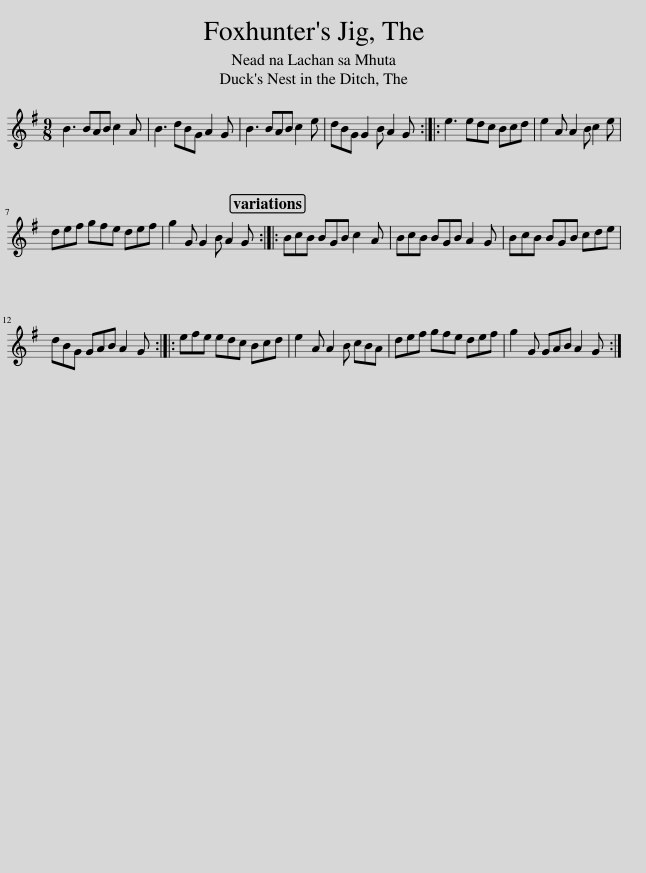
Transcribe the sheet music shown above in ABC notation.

X:1
L:1/8
M:9/8
I:linebreak $
K:G
V:1 treble
V:1
 B3 BAB c2 A | B3 dBG A2 G | B3 BAB c2 e | dBG G2 B A2 G :: e3 edc Bcd | %5
 e2 A A2 B c2 e |$ def gfe def | g2 G G2 B A2 G :: BcB BGB c2 A | BcB BGB A2 G | %10
 BcB BGB cde |$ dBG GAB A2 G :: efe edc Bcd | e2 A A2 B cBA | def gfe def | %15
 g2 G GAB A2 G :| %16
